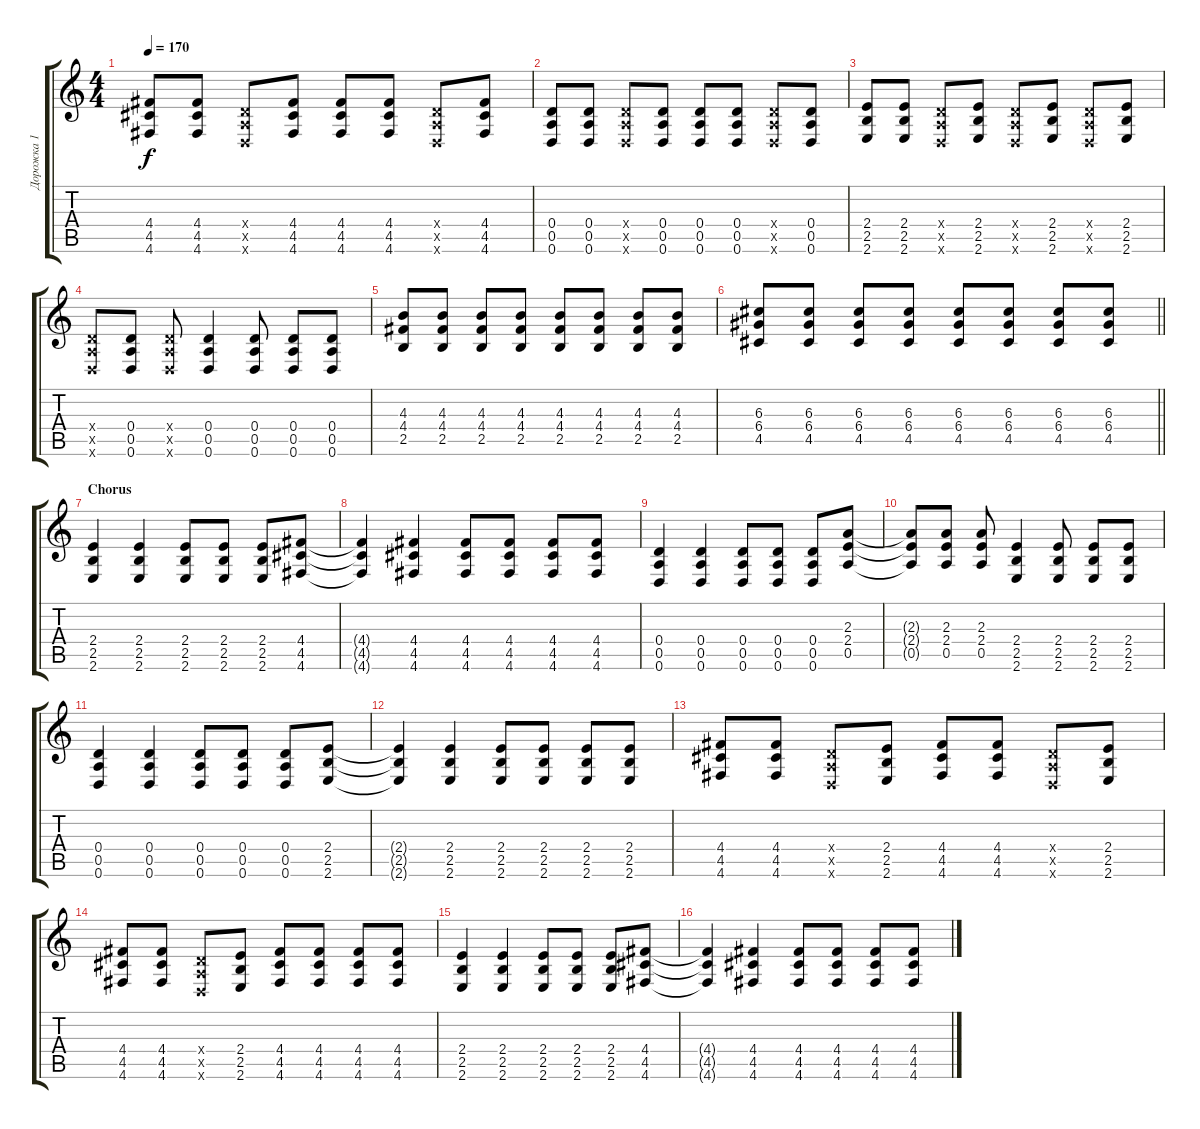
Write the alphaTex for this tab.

\track ("Дорожка 1" "Дорожка 1") {instrument distortionguitar}
\staff {score tabs}
\tuning (E4 B3 G3 D3 A2 D2) {hide}
\ts (4 4)
\tempo 170
\clef g2
\ks c
(4.4 4.5 4.6).8{dy f} (4.4 4.5 4.6).8 (0.4{x} 0.5{x} 0.6{x}).8 (4.4 4.5 4.6).8 (4.4 4.5 4.6).8 (4.4 4.5 4.6).8 (0.4{x} 0.5{x} 0.6{x}).8 (4.4 4.5 4.6).8 |
(0.4 0.5 0.6).8 (0.4 0.5 0.6).8 (0.4{x} 0.5{x} 0.6{x}).8 (0.4 0.5 0.6).8 (0.4 0.5 0.6).8 (0.4 0.5 0.6).8 (0.4{x} 0.5{x} 0.6{x}).8 (0.4 0.5 0.6).8 |
(2.4 2.5 2.6).8 (2.4 2.5 2.6).8 (0.4{x} 0.5{x} 0.6{x}).8 (2.4 2.5 2.6).8 (0.4{x} 0.5{x} 0.6{x}).8 (2.4 2.5 2.6).8 (0.4{x} 0.5{x} 0.6{x}).8 (2.4 2.5 2.6).8 |
(0.4{x} 0.5{x} 0.6{x}).8 (0.4 0.5 0.6).8 (0.4{x} 0.5{x} 0.6{x}).8 (0.4 0.5 0.6).4 (0.4 0.5 0.6).8 (0.4 0.5 0.6).8 (0.4 0.5 0.6).8 |
(4.3 4.4 2.5).8 (4.3 4.4 2.5).8 (4.3 4.4 2.5).8 (4.3 4.4 2.5).8 (4.3 4.4 2.5).8 (4.3 4.4 2.5).8 (4.3 4.4 2.5).8 (4.3 4.4 2.5).8 |
\barLineRight lightlight
(6.3 6.4 4.5).8 (6.3 6.4 4.5).8 (6.3 6.4 4.5).8 (6.3 6.4 4.5).8 (6.3 6.4 4.5).8 (6.3 6.4 4.5).8 (6.3 6.4 4.5).8 (6.3 6.4 4.5).8 |
\section ("" "Chorus")
(2.4 2.5 2.6).4 (2.4 2.5 2.6).4 (2.4 2.5 2.6).8 (2.4 2.5 2.6).8 (2.4 2.5 2.6).8 (4.4 4.5 4.6).8 |
(4.4{t} 4.5{t} 4.6{t}).4 (4.4 4.5 4.6).4 (4.4 4.5 4.6).8 (4.4 4.5 4.6).8 (4.4 4.5 4.6).8 (4.4 4.5 4.6).8 |
(0.4 0.5 0.6).4 (0.4 0.5 0.6).4 (0.4 0.5 0.6).8 (0.4 0.5 0.6).8 (0.4 0.5 0.6).8 (2.3 2.4 0.5).8 |
(2.3{t} 2.4{t} 0.5{t}).8 (2.3 2.4 0.5).8 (2.3 2.4 0.5).8 (2.4 2.5 2.6).4 (2.4 2.5 2.6).8 (2.4 2.5 2.6).8 (2.4 2.5 2.6).8 |
(0.4 0.5 0.6).4 (0.4 0.5 0.6).4 (0.4 0.5 0.6).8 (0.4 0.5 0.6).8 (0.4 0.5 0.6).8 (2.4 2.5 2.6).8 |
(2.4{t} 2.5{t} 2.6{t}).4 (2.4 2.5 2.6).4 (2.4 2.5 2.6).8 (2.4 2.5 2.6).8 (2.4 2.5 2.6).8 (2.4 2.5 2.6).8 |
(4.4 4.5 4.6).8 (4.4 4.5 4.6).8 (0.4{x} 0.5{x} 0.6{x}).8 (2.4 2.5 2.6).8 (4.4 4.5 4.6).8 (4.4 4.5 4.6).8 (0.4{x} 0.5{x} 0.6{x}).8 (2.4 2.5 2.6).8 |
(4.4 4.5 4.6).8 (4.4 4.5 4.6).8 (0.4{x} 0.5{x} 0.6{x}).8 (2.4 2.5 2.6).8 (4.4 4.5 4.6).8 (4.4 4.5 4.6).8 (4.4 4.5 4.6).8 (4.4 4.5 4.6).8 |
(2.4 2.5 2.6).4 (2.4 2.5 2.6).4 (2.4 2.5 2.6).8 (2.4 2.5 2.6).8 (2.4 2.5 2.6).8 (4.4 4.5 4.6).8 |
(4.4{t} 4.5{t} 4.6{t}).4 (4.4 4.5 4.6).4 (4.4 4.5 4.6).8 (4.4 4.5 4.6).8 (4.4 4.5 4.6).8 (4.4 4.5 4.6).8
